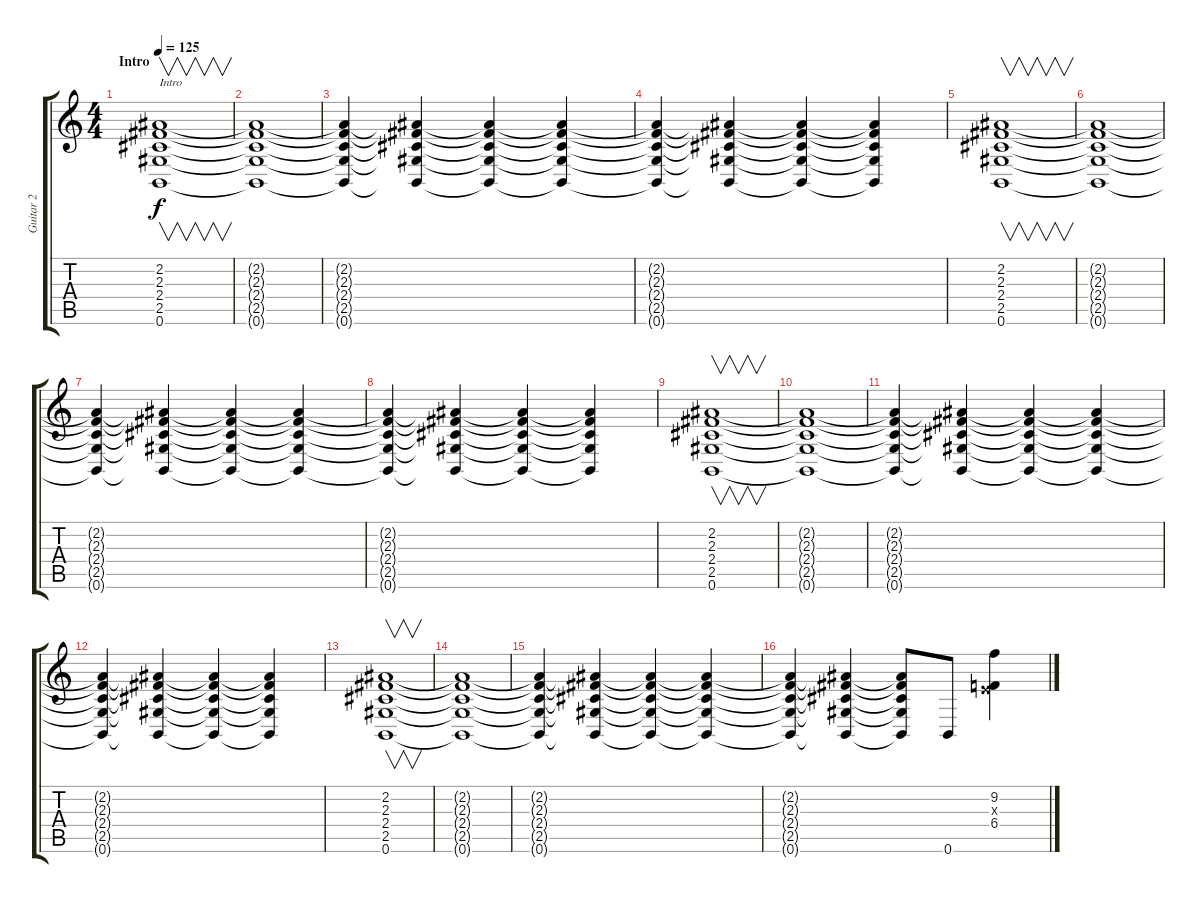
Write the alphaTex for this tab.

\track ("Guitar 2" "Guitar 2") {instrument distortionguitar}
\staff {score tabs}
\tuning (Db4 Ab3 E3 B2 Gb2 B1) {hide}
\ts (4 4)
\section ("" "Intro")
\tempo 125
\clef g2
\ks c
(2.2 2.3 2.4 2.5 0.6).1{v txt "Intro" dy f volume 6 balance 0 instrument distortionguitar} |
(2.2{t} 2.3{t} 2.4{t} 2.5{t} 0.6{t}).1 |
(2.2{t} 2.3{t} 2.4{t} 2.5{t} 0.6{t}).4 (2.2{t} 2.3{t} 2.4{t} 2.5{t} 0.6{t}).4 (2.2{t} 2.3{t} 2.4{t} 2.5{t} 0.6{t}).4 (2.2{t} 2.3{t} 2.4{t} 2.5{t} 0.6{t}).4 |
(2.2{t} 2.3{t} 2.4{t} 2.5{t} 0.6{t}).4{volume 7} (2.2{t} 2.3{t} 2.4{t} 2.5{t} 0.6{t}).4{volume 6} (2.2{t} 2.3{t} 2.4{t} 2.5{t} 0.6{t}).4{volume 4} (2.2{t} 2.3{t} 2.4{t} 2.5{t} 0.6{t}).4{volume 3} |
(2.2 2.3 2.4 2.5 0.6).1{v volume 8 balance 0} |
(2.2{t} 2.3{t} 2.4{t} 2.5{t} 0.6{t}).1 |
(2.2{t} 2.3{t} 2.4{t} 2.5{t} 0.6{t}).4 (2.2{t} 2.3{t} 2.4{t} 2.5{t} 0.6{t}).4 (2.2{t} 2.3{t} 2.4{t} 2.5{t} 0.6{t}).4 (2.2{t} 2.3{t} 2.4{t} 2.5{t} 0.6{t}).4 |
(2.2{t} 2.3{t} 2.4{t} 2.5{t} 0.6{t}).4{volume 7} (2.2{t} 2.3{t} 2.4{t} 2.5{t} 0.6{t}).4{volume 6} (2.2{t} 2.3{t} 2.4{t} 2.5{t} 0.6{t}).4{volume 4} (2.2{t} 2.3{t} 2.4{t} 2.5{t} 0.6{t}).4{volume 3} |
(2.2 2.3 2.4 2.5 0.6).1{v volume 8 balance 0} |
(2.2{t} 2.3{t} 2.4{t} 2.5{t} 0.6{t}).1 |
(2.2{t} 2.3{t} 2.4{t} 2.5{t} 0.6{t}).4 (2.2{t} 2.3{t} 2.4{t} 2.5{t} 0.6{t}).4 (2.2{t} 2.3{t} 2.4{t} 2.5{t} 0.6{t}).4 (2.2{t} 2.3{t} 2.4{t} 2.5{t} 0.6{t}).4 |
(2.2{t} 2.3{t} 2.4{t} 2.5{t} 0.6{t}).4{volume 7} (2.2{t} 2.3{t} 2.4{t} 2.5{t} 0.6{t}).4{volume 6} (2.2{t} 2.3{t} 2.4{t} 2.5{t} 0.6{t}).4{volume 4} (2.2{t} 2.3{t} 2.4{t} 2.5{t} 0.6{t}).4{volume 3} |
(2.2 2.3 2.4 2.5 0.6).1{v volume 8 balance 0} |
(2.2{t} 2.3{t} 2.4{t} 2.5{t} 0.6{t}).1 |
(2.2{t} 2.3{t} 2.4{t} 2.5{t} 0.6{t}).4 (2.2{t} 2.3{t} 2.4{t} 2.5{t} 0.6{t}).4 (2.2{t} 2.3{t} 2.4{t} 2.5{t} 0.6{t}).4 (2.2{t} 2.3{t} 2.4{t} 2.5{t} 0.6{t}).4 |
(2.2{t} 2.3{t} 2.4{t} 2.5{t} 0.6{t}).4{volume 7} (2.2{t} 2.3{t} 2.4{t} 2.5{t} 0.6{t}).4{volume 6} (2.2{t} 2.3{t} 2.4{t} 2.5{t} 0.6{t}).8{volume 4} 0.6.8{volume 16} (9.2 0.3{x} 6.4).4
